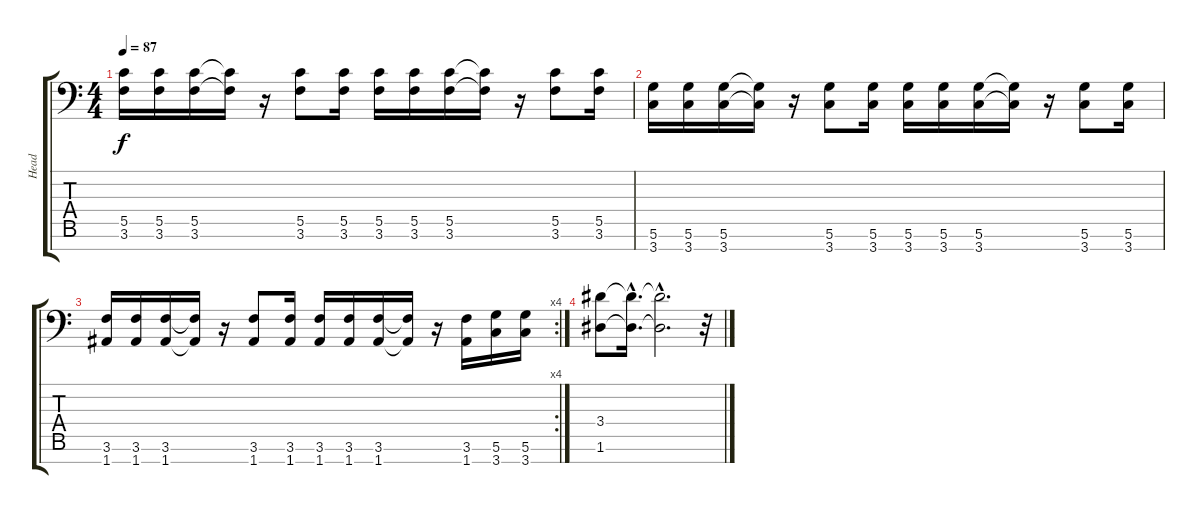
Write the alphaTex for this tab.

\track ("Head" "Head") {instrument distortionguitar}
\staff {score tabs}
\tuning (D4 A3 F3 C3 G2 D2 A1) {hide}
\ts (4 4)
\tempo 87
\clef f4
\ks c
(5.5 3.6).16{dy f} (5.5 3.6).16 (5.5 3.6).16 (5.5{t} 3.6{t}).16 r.16 (5.5 3.6).8 (5.5 3.6).16 (5.5 3.6).16 (5.5 3.6).16 (5.5 3.6).16 (5.5{t} 3.6{t}).16 r.16 (5.5 3.6).8 (5.5 3.6).16 |
(5.6 3.7).16 (5.6 3.7).16 (5.6 3.7).16 (5.6{t} 3.7{t}).16 r.16 (5.6 3.7).8 (5.6 3.7).16 (5.6 3.7).16 (5.6 3.7).16 (5.6 3.7).16 (5.6{t} 3.7{t}).16 r.16 (5.6 3.7).8 (5.6 3.7).16 |
\rc 4
(3.6 1.7).16 (3.6 1.7).16 (3.6 1.7).16 (3.6{t} 1.7{t}).16 r.16 (3.6 1.7).8 (3.6 1.7).16 (3.6 1.7).16 (3.6 1.7).16 (3.6 1.7).16 (3.6{t} 1.7{t}).16 r.16 (3.6 1.7).16 (5.6 3.7).16 (5.6 3.7).16 |
(3.4 1.6).8 (3.4{hac t} 1.6{hac t}).16{d} (3.4{hac t} 1.6{hac t}).2{d} r.32
